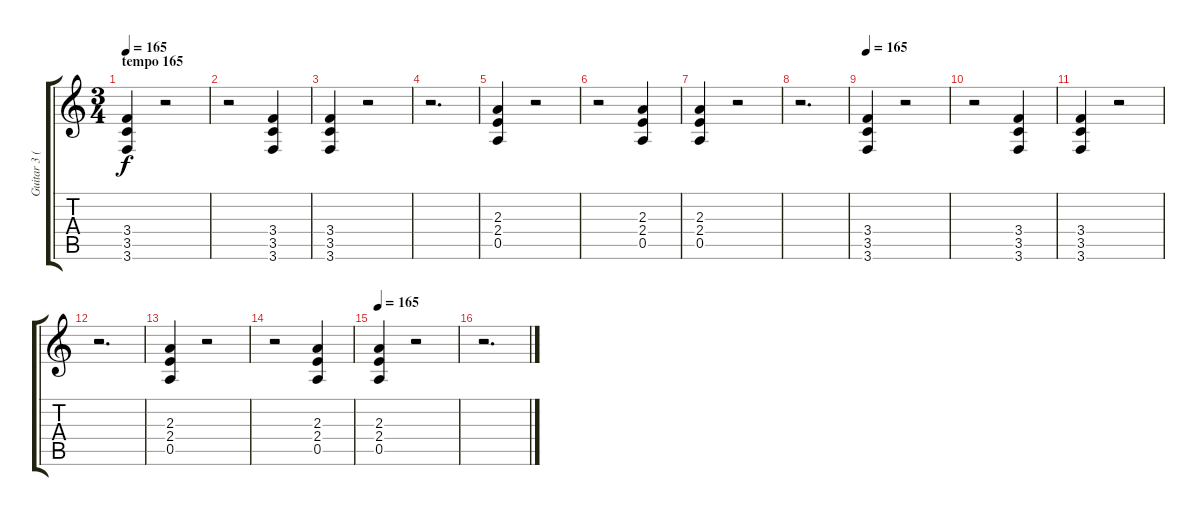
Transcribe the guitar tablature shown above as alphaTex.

\track ("Guitar 3 (Drop D)" "Guitar 3 (") {instrument distortionguitar}
\staff {score tabs}
\tuning (E4 B3 G3 D3 A2 D2) {hide}
\ts (3 4)
\section ("" "tempo 165")
\tempo 165
\clef g2
\ks c
(3.4 3.5 3.6).4{dy f} r.2 |
r.2 (3.4 3.5 3.6).4 |
(3.4 3.5 3.6).4 r.2 |
r.2{d} |
(2.3 2.4 0.5).4 r.2 |
r.2 (2.3 2.4 0.5).4 |
(2.3 2.4 0.5).4 r.2 |
r.2{d} |
\section ("" "")
\tempo 165
(3.4 3.5 3.6).4 r.2 |
r.2 (3.4 3.5 3.6).4 |
(3.4 3.5 3.6).4 r.2 |
r.2{d} |
(2.3 2.4 0.5).4 r.2 |
r.2 (2.3 2.4 0.5).4 |
\tempo 165
(2.3 2.4 0.5).4 r.2 |
r.2{d}
